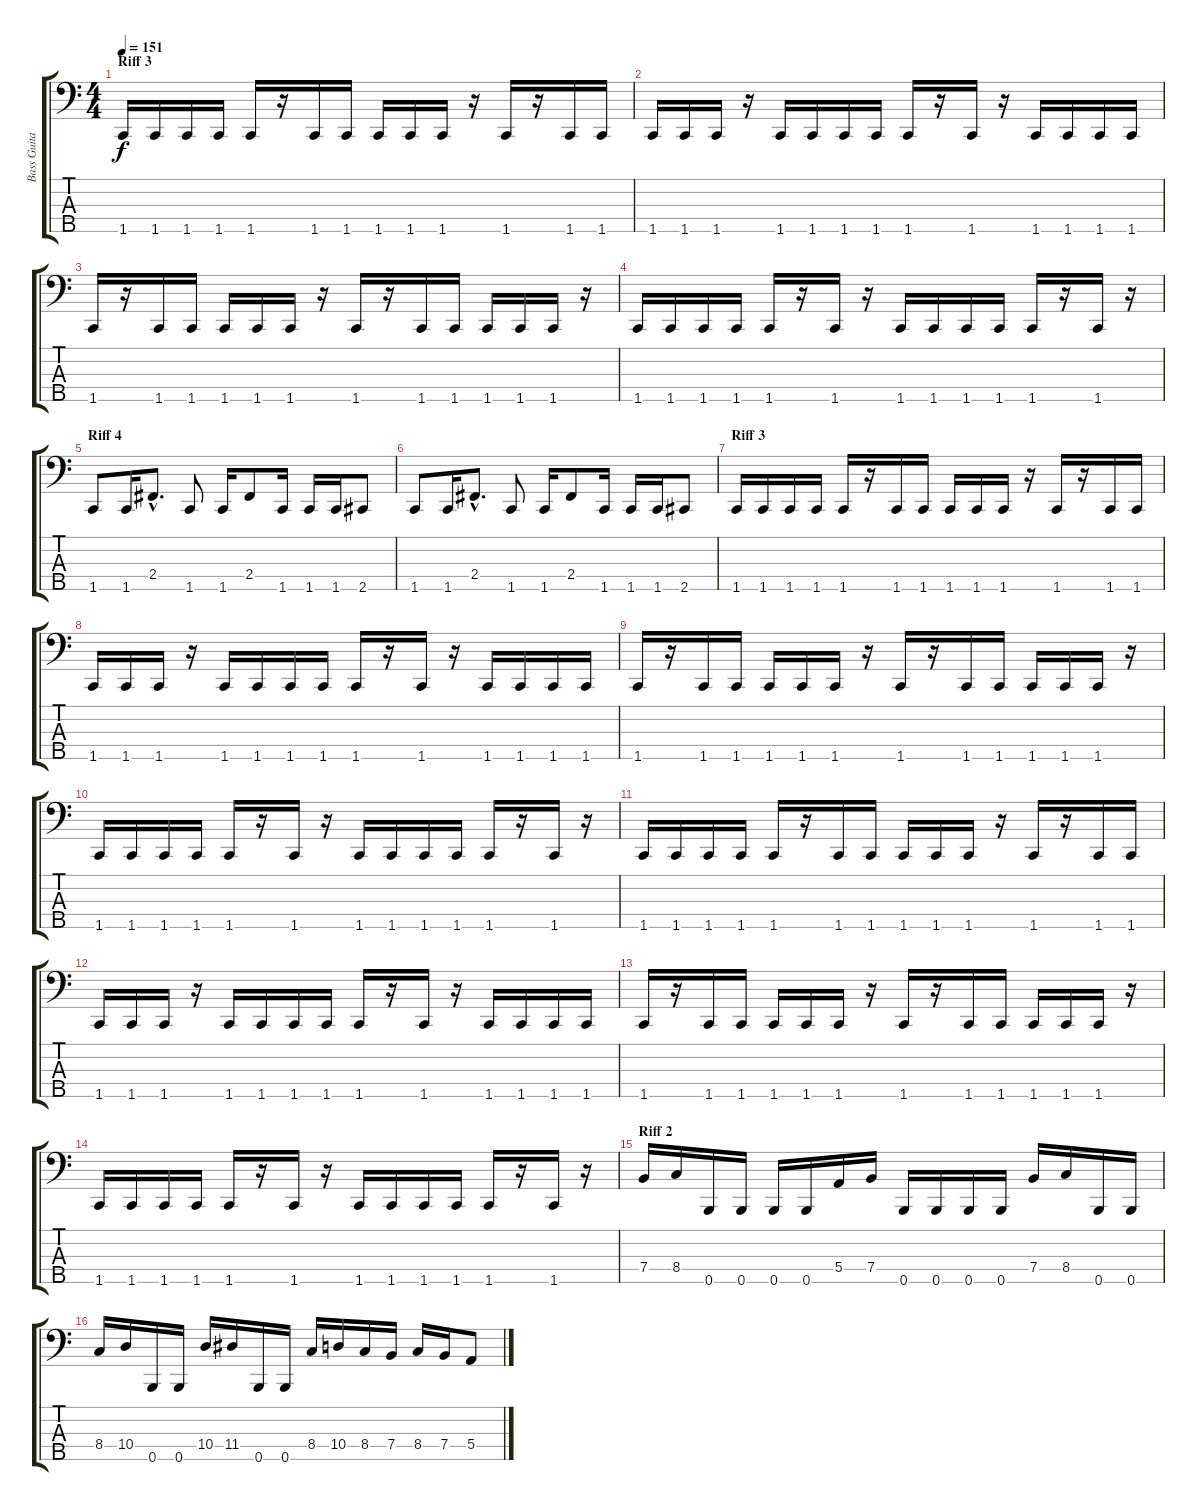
\track ("Bass Guitar" "Bass Guita") {instrument electricbasspick}
\staff {score tabs}
\tuning (G2 D2 A1 E1 B0) {hide}
\ts (4 4)
\section ("" "Riff 3")
\tempo 151
\clef f4
\ks c
1.5.16{dy f} 1.5.16 1.5.16 1.5.16 1.5.16 r.16 1.5.16 1.5.16 1.5.16 1.5.16 1.5.16 r.16 1.5.16 r.16 1.5.16 1.5.16 |
1.5.16 1.5.16 1.5.16 r.16 1.5.16 1.5.16 1.5.16 1.5.16 1.5.16 r.16 1.5.16 r.16 1.5.16 1.5.16 1.5.16 1.5.16 |
1.5.16 r.16 1.5.16 1.5.16 1.5.16 1.5.16 1.5.16 r.16 1.5.16 r.16 1.5.16 1.5.16 1.5.16 1.5.16 1.5.16 r.16 |
1.5.16 1.5.16 1.5.16 1.5.16 1.5.16 r.16 1.5.16 r.16 1.5.16 1.5.16 1.5.16 1.5.16 1.5.16 r.16 1.5.16 r.16 |
\section ("" "Riff 4")
1.5.8 1.5.16 2.4{hac}.8{d} 1.5.8 1.5.16 2.4.8 1.5.16 1.5.16 1.5.16 2.5.8 |
1.5.8 1.5.16 2.4{hac}.8{d} 1.5.8 1.5.16 2.4.8 1.5.16 1.5.16 1.5.16 2.5.8 |
\section ("" "Riff 3")
1.5.16 1.5.16 1.5.16 1.5.16 1.5.16 r.16 1.5.16 1.5.16 1.5.16 1.5.16 1.5.16 r.16 1.5.16 r.16 1.5.16 1.5.16 |
1.5.16 1.5.16 1.5.16 r.16 1.5.16 1.5.16 1.5.16 1.5.16 1.5.16 r.16 1.5.16 r.16 1.5.16 1.5.16 1.5.16 1.5.16 |
1.5.16 r.16 1.5.16 1.5.16 1.5.16 1.5.16 1.5.16 r.16 1.5.16 r.16 1.5.16 1.5.16 1.5.16 1.5.16 1.5.16 r.16 |
1.5.16 1.5.16 1.5.16 1.5.16 1.5.16 r.16 1.5.16 r.16 1.5.16 1.5.16 1.5.16 1.5.16 1.5.16 r.16 1.5.16 r.16 |
1.5.16 1.5.16 1.5.16 1.5.16 1.5.16 r.16 1.5.16 1.5.16 1.5.16 1.5.16 1.5.16 r.16 1.5.16 r.16 1.5.16 1.5.16 |
1.5.16 1.5.16 1.5.16 r.16 1.5.16 1.5.16 1.5.16 1.5.16 1.5.16 r.16 1.5.16 r.16 1.5.16 1.5.16 1.5.16 1.5.16 |
1.5.16 r.16 1.5.16 1.5.16 1.5.16 1.5.16 1.5.16 r.16 1.5.16 r.16 1.5.16 1.5.16 1.5.16 1.5.16 1.5.16 r.16 |
1.5.16 1.5.16 1.5.16 1.5.16 1.5.16 r.16 1.5.16 r.16 1.5.16 1.5.16 1.5.16 1.5.16 1.5.16 r.16 1.5.16 r.16 |
\section ("" "Riff 2")
7.4.16 8.4.16 0.5.16 0.5.16 0.5.16 0.5.16 5.4.16 7.4.16 0.5.16 0.5.16 0.5.16 0.5.16 7.4.16 8.4.16 0.5.16 0.5.16 |
8.4.16 10.4.16 0.5.16 0.5.16 10.4.16 11.4.16 0.5.16 0.5.16 8.4.16 10.4.16 8.4.16 7.4.16 8.4.16 7.4.16 5.4.8
